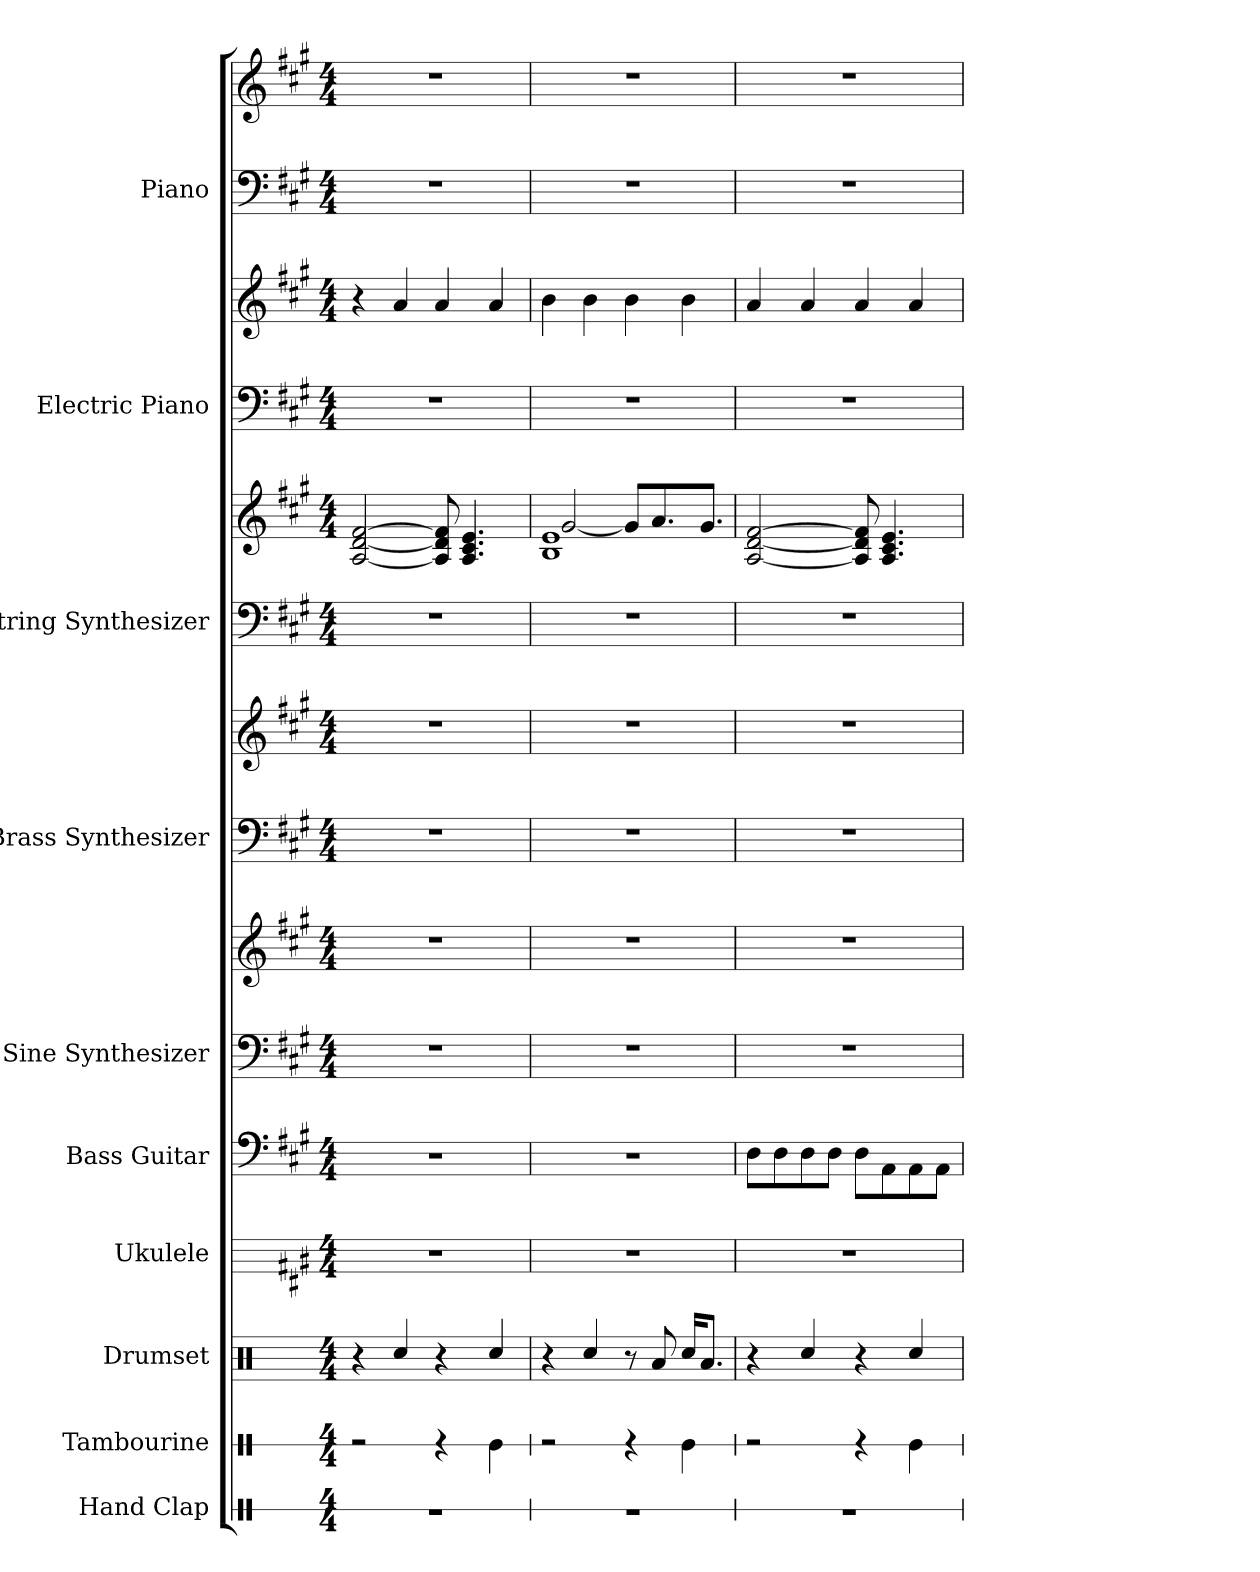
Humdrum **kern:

**kern	**kern	**kern	**kern	**kern	**kern	**kern	**kern	**kern	**kern	**kern	**kern	**kern	**kern	**kern
*part10	*part9	*part8	*part7	*part6	*part5	*part5	*part4	*part4	*part3	*part3	*part2	*part2	*part1	*part1
*staff15	*staff14	*staff13	*staff12	*staff11	*staff10	*staff9	*staff8	*staff7	*staff6	*staff5	*staff4	*staff3	*staff2	*staff1
*I"Hand Clap	*I"Tambourine	*I"Drumset	*I"Ukulele	*I"Bass Guitar	*I"Sine Synthesizer	*	*I"Brass Synthesizer	*	*I"String Synthesizer	*	*I"Electric Piano	*	*I"Piano	*
*I'Clap	*I'Tamb.	*I'Drums	*I'Uke	*I'Bass	*I'Sine	*	*I'Brass	*	*I'String	*	*I'El. Pno.	*	*I'Piano	*
*stria1	*stria1	*	*stria4	*stria4	*	*	*	*	*	*	*	*	*	*
*clefX	*clefX	*clefX	*	*	*clefF4	*clefG2	*clefF4	*clefG2	*clefF4	*clefG2	*clefF4	*clefG2	*clefF4	*clefG2
*	*	*	*	*ITrd7c12	*	*	*	*	*	*	*	*	*	*
*k[]	*k[]	*k[]	*k[f#c#g#]	*k[f#c#g#]	*k[f#c#g#]	*k[f#c#g#]	*k[f#c#g#]	*k[f#c#g#]	*k[f#c#g#]	*k[f#c#g#]	*k[f#c#g#]	*k[f#c#g#]	*k[f#c#g#]	*k[f#c#g#]
*M4/4	*M4/4	*M4/4	*M4/4	*M4/4	*M4/4	*M4/4	*M4/4	*M4/4	*M4/4	*M4/4	*M4/4	*M4/4	*M4/4	*M4/4
*MM87	*MM87	*MM87	*MM87	*MM87	*MM87	*MM87	*MM87	*MM87	*MM87	*MM87	*MM87	*MM87	*MM87	*MM87
=1	=1	=1	=1	=1	=1	=1	=1	=1	=1	=1	=1	=1	=1	=1
1r	2r	4r	1r	1r	1r	1r	1r	1r	1r	[2A/ [2d/ [2f#/	1r	4r	1r	1r
.	.	4Rcc/	.	.	.	.	.	.	.	.	.	4a/	.	.
.	4r	4r	.	.	.	.	.	.	.	8A/] 8d/] 8f#/]	.	4a/	.	.
.	.	.	.	.	.	.	.	.	.	4.A/ 4.c#/ 4.e/	.	.	.	.
.	4Re\	4Rcc/	.	.	.	.	.	.	.	.	.	4a/	.	.
=2	=2	=2	=2	=2	=2	=2	=2	=2	=2	=2	=2	=2	=2	=2
*	*	*	*	*	*	*	*	*	*	*^	*	*	*	*
1r	2r	4r	1r	1r	1r	1r	1r	1r	1r	1B 1e	[2g#/	1r	4b\	1r	1r
.	.	4Rcc/	.	.	.	.	.	.	.	.	.	.	4b\	.	.
.	4r	8r	.	.	.	.	.	.	.	.	8g#/L]	.	4b\	.	.
.	.	8Ra/	.	.	.	.	.	.	.	.	8.a/	.	.	.	.
.	4Re\	16Rcc/KL	.	.	.	.	.	.	.	.	.	.	4b\	.	.
.	.	8.Ra/J	.	.	.	.	.	.	.	.	8.g#/J	.	.	.	.
*	*	*	*	*	*	*	*	*	*	*v	*v	*	*	*	*
!!LO:LB:g=z
=3	=3	=3	=3	=3	=3	=3	=3	=3	=3	=3	=3	=3	=3	=3
1r	2r	4r	1r	8DD\L	1r	1r	1r	1r	1r	[2A/ [2d/ [2f#/	1r	4a/	1r	1r
.	.	.	.	8DD\	.	.	.	.	.	.	.	.	.	.
.	.	4Rcc/	.	8DD\	.	.	.	.	.	.	.	4a/	.	.
.	.	.	.	8DD\J	.	.	.	.	.	.	.	.	.	.
.	4r	4r	.	8DD\L	.	.	.	.	.	8A/] 8d/] 8f#/]	.	4a/	.	.
.	.	.	.	8AAA\	.	.	.	.	.	4.A/ 4.c#/ 4.e/	.	.	.	.
.	4Re\	4Rcc/	.	8AAA\	.	.	.	.	.	.	.	4a/	.	.
.	.	.	.	8AAA\J	.	.	.	.	.	.	.	.	.	.
=	=	=	=	=	=	=	=	=	=	=	=	=	=	=
*-	*-	*-	*-	*-	*-	*-	*-	*-	*-	*-	*-	*-	*-	*-
